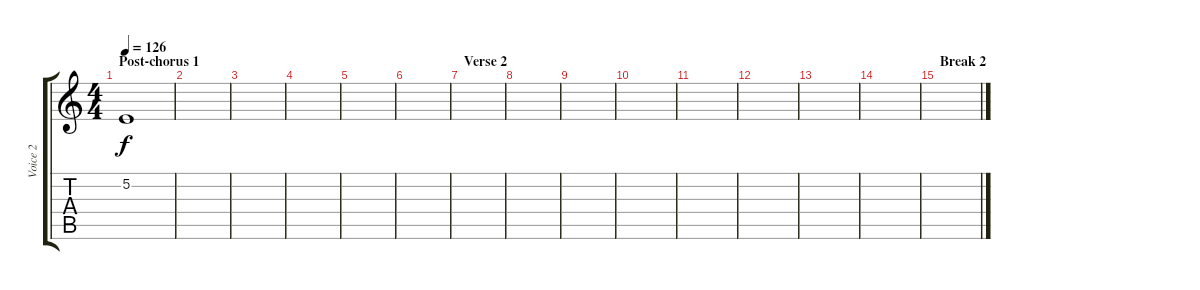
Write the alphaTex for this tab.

\track ("Voice 2" "Voice 2") {instrument sopranosax}
\staff {score tabs}
\tuning (E4 B3 G3 D3 A2 E2) {hide}
\ts (4 4)
\section ("" "Post-chorus 1")
\tempo 126
\clef g2
\ks c
5.2.1{dy f} |
|
|
|
|
|
\section ("" "Verse 2")
|
|
|
|
|
|
|
|
\section ("" "Break 2")
